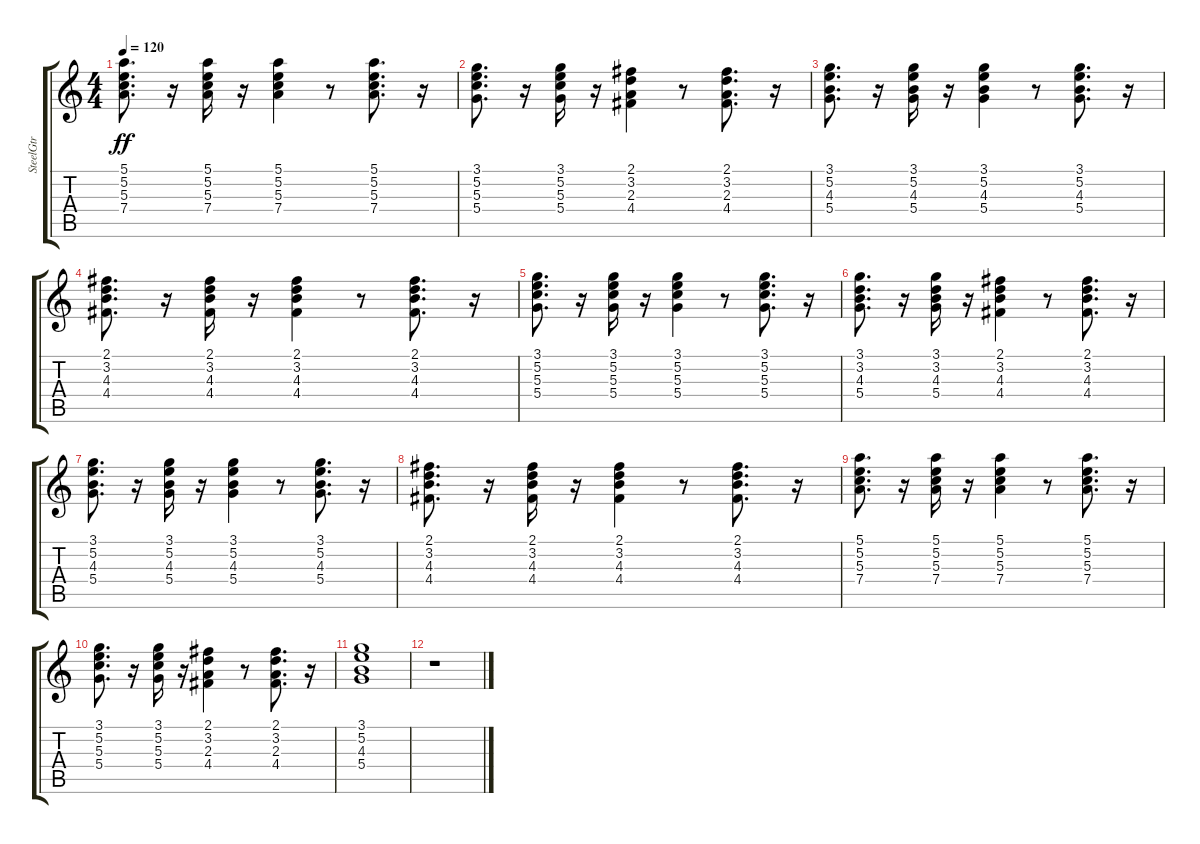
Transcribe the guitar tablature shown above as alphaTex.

\track ("SteelGtr" "SteelGtr") {instrument acousticguitarsteel}
\staff {score tabs}
\tuning (E4 B3 G3 D3 A2 E2) {hide}
\ts (4 4)
\tempo 120
\clef g2
\ks c
(5.1 5.2 5.3 7.4).8{d dy ff} r.16 (5.1 5.2 5.3 7.4).16 r.16 (5.1 5.2 5.3 7.4).4 r.8 (5.1 5.2 5.3 7.4).8{d} r.16 |
(3.1 5.2 5.3 5.4).8{d} r.16 (3.1 5.2 5.3 5.4).16 r.16 (2.1 3.2 2.3 4.4).4 r.8 (2.1 3.2 2.3 4.4).8{d} r.16 |
(3.1 5.2 4.3 5.4).8{d} r.16 (3.1 5.2 4.3 5.4).16 r.16 (3.1 5.2 4.3 5.4).4 r.8 (3.1 5.2 4.3 5.4).8{d} r.16 |
(2.1 3.2 4.3 4.4).8{d} r.16 (2.1 3.2 4.3 4.4).16 r.16 (2.1 3.2 4.3 4.4).4 r.8 (2.1 3.2 4.3 4.4).8{d} r.16 |
(3.1 5.2 5.3 5.4).8{d} r.16 (3.1 5.2 5.3 5.4).16 r.16 (3.1 5.2 5.3 5.4).4 r.8 (3.1 5.2 5.3 5.4).8{d} r.16 |
(3.1 3.2 4.3 5.4).8{d} r.16 (3.1 3.2 4.3 5.4).16 r.16 (2.1 3.2 4.3 4.4).4 r.8 (2.1 3.2 4.3 4.4).8{d} r.16 |
(3.1 5.2 4.3 5.4).8{d} r.16 (3.1 5.2 4.3 5.4).16 r.16 (3.1 5.2 4.3 5.4).4 r.8 (3.1 5.2 4.3 5.4).8{d} r.16 |
(2.1 3.2 4.3 4.4).8{d} r.16 (2.1 3.2 4.3 4.4).16 r.16 (2.1 3.2 4.3 4.4).4 r.8 (2.1 3.2 4.3 4.4).8{d} r.16 |
(5.1 5.2 5.3 7.4).8{d} r.16 (5.1 5.2 5.3 7.4).16 r.16 (5.1 5.2 5.3 7.4).4 r.8 (5.1 5.2 5.3 7.4).8{d} r.16 |
(3.1 5.2 5.3 5.4).8{d} r.16 (3.1 5.2 5.3 5.4).16 r.16 (2.1 3.2 2.3 4.4).4 r.8 (2.1 3.2 2.3 4.4).8{d} r.16 |
(3.1 5.2 4.3 5.4).1 |
r.1
